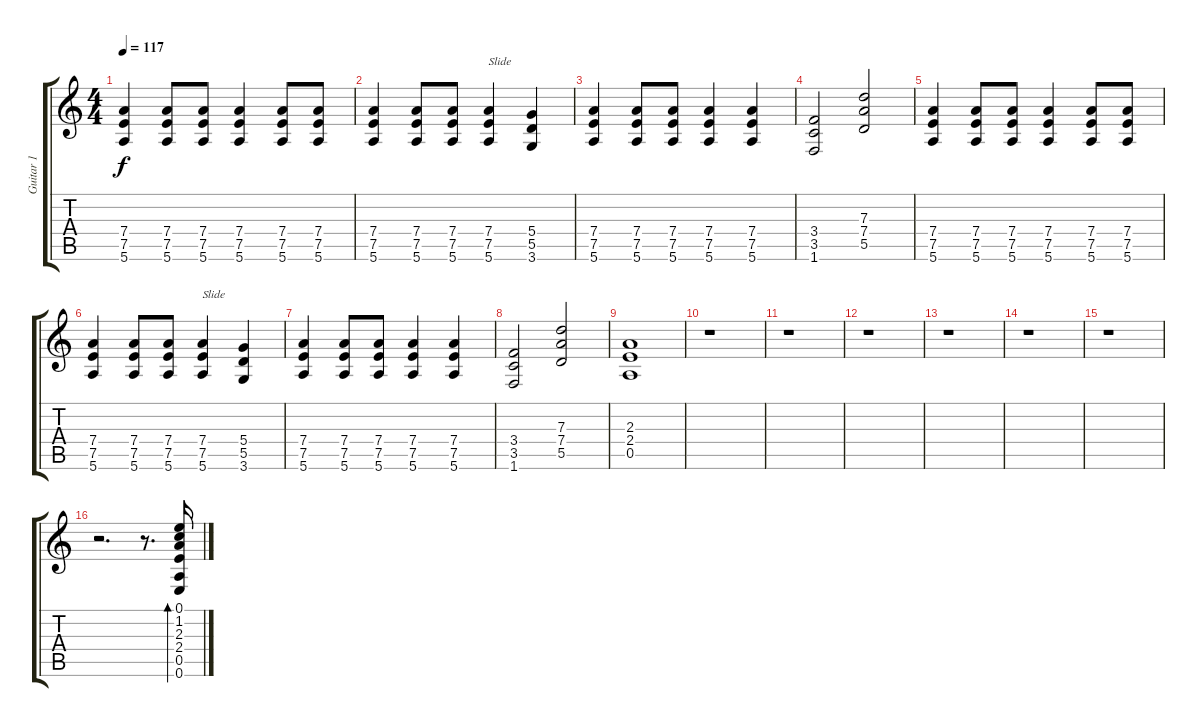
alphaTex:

\track ("Guitar 1" "Guitar 1") {instrument distortionguitar}
\staff {score tabs}
\tuning (E4 B3 G3 D3 A2 E2) {hide}
\ts (4 4)
\tempo 117
\clef g2
\ks c
(7.4 7.5 5.6).4{dy f instrument distortionguitar} (7.4 7.5 5.6).8 (7.4 7.5 5.6).8 (7.4 7.5 5.6).4 (7.4 7.5 5.6).8 (7.4 7.5 5.6).8 |
(7.4 7.5 5.6).4 (7.4 7.5 5.6).8 (7.4 7.5 5.6).8 (7.4 7.5 5.6).4{txt "Slide"} (5.4 5.5 3.6).4 |
(7.4 7.5 5.6).4 (7.4 7.5 5.6).8 (7.4 7.5 5.6).8 (7.4 7.5 5.6).4 (7.4 7.5 5.6).4 |
(3.4 3.5 1.6).2 (7.3 7.4 5.5).2 |
(7.4 7.5 5.6).4 (7.4 7.5 5.6).8 (7.4 7.5 5.6).8 (7.4 7.5 5.6).4 (7.4 7.5 5.6).8 (7.4 7.5 5.6).8 |
(7.4 7.5 5.6).4 (7.4 7.5 5.6).8 (7.4 7.5 5.6).8 (7.4 7.5 5.6).4{txt "Slide"} (5.4 5.5 3.6).4 |
(7.4 7.5 5.6).4 (7.4 7.5 5.6).8 (7.4 7.5 5.6).8 (7.4 7.5 5.6).4 (7.4 7.5 5.6).4 |
(3.4 3.5 1.6).2 (7.3 7.4 5.5).2 |
(2.3 2.4 0.5).1{volume 0} |
r.1 |
r.1 |
r.1 |
r.1 |
r.1 |
r.1 |
r.2{d} r.8{d} (0.1 1.2 2.3 2.4 0.5 0.6).16{bd 240 volume 16 instrument acousticguitarsteel}
